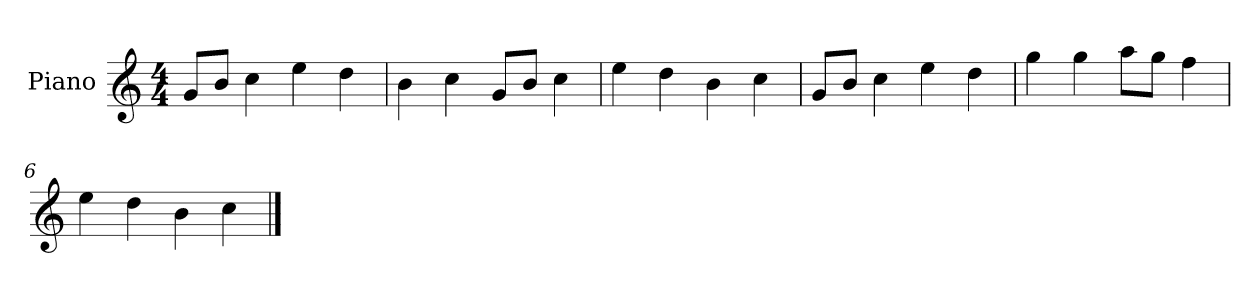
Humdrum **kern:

**kern
*part1
*staff1
*I"Piano
*I'P-no
*clefG2
*k[]
*M4/4
*MM90
=1
8g/L
8b/J
4cc\
4ee\
4dd\
=2
4b\
4cc\
8g/L
8b/J
4cc\
=3
4ee\
4dd\
4b\
4cc\
=4
8g/L
8b/J
4cc\
4ee\
4dd\
=5
4gg\
4gg\
8aa\L
8gg\J
4ff\
=6
4ee\
4dd\
4b\
4cc\
==
*-
